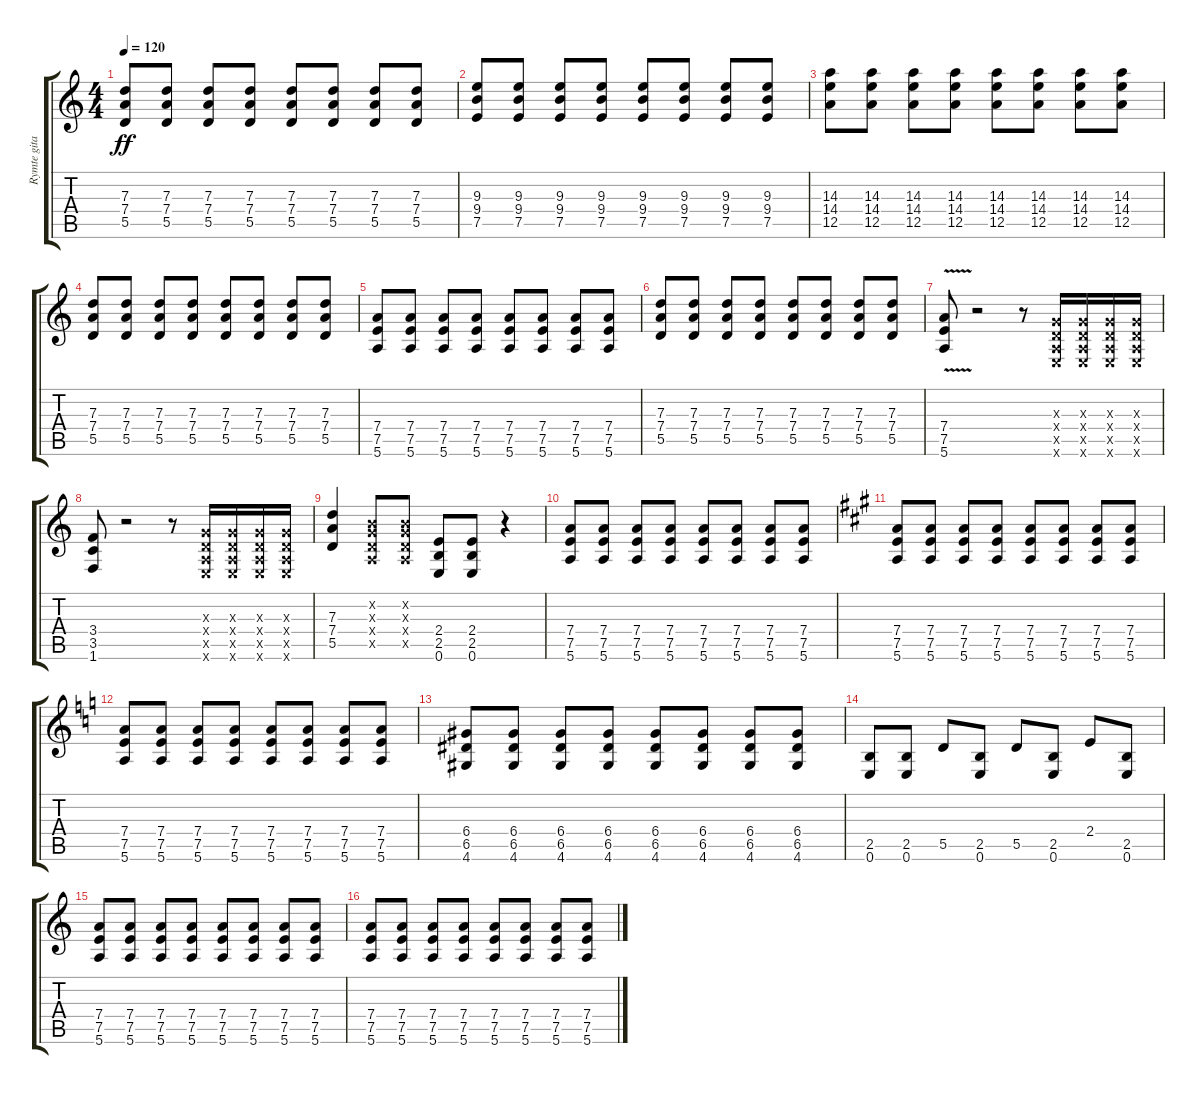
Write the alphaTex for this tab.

\track ("Rymte gitar" "Rymte gita") {instrument distortionguitar}
\staff {score tabs}
\tuning (E4 B3 G3 D3 A2 E2) {hide}
\ts (4 4)
\tempo 120
\clef g2
\ks c
(7.3 7.4 5.5).8{dy ff} (7.3 7.4 5.5).8 (7.3 7.4 5.5).8 (7.3 7.4 5.5).8 (7.3 7.4 5.5).8 (7.3 7.4 5.5).8 (7.3 7.4 5.5).8 (7.3 7.4 5.5).8 |
(9.3 9.4 7.5).8 (9.3 9.4 7.5).8 (9.3 9.4 7.5).8 (9.3 9.4 7.5).8 (9.3 9.4 7.5).8 (9.3 9.4 7.5).8 (9.3 9.4 7.5).8 (9.3 9.4 7.5).8 |
(14.3 14.4 12.5).8 (14.3 14.4 12.5).8 (14.3 14.4 12.5).8 (14.3 14.4 12.5).8 (14.3 14.4 12.5).8 (14.3 14.4 12.5).8 (14.3 14.4 12.5).8 (14.3 14.4 12.5).8 |
(7.3 7.4 5.5).8 (7.3 7.4 5.5).8 (7.3 7.4 5.5).8 (7.3 7.4 5.5).8 (7.3 7.4 5.5).8 (7.3 7.4 5.5).8 (7.3 7.4 5.5).8 (7.3 7.4 5.5).8 |
(7.4 7.5 5.6).8 (7.4 7.5 5.6).8 (7.4 7.5 5.6).8 (7.4 7.5 5.6).8 (7.4 7.5 5.6).8 (7.4 7.5 5.6).8 (7.4 7.5 5.6).8 (7.4 7.5 5.6).8 |
(7.3 7.4 5.5).8 (7.3 7.4 5.5).8 (7.3 7.4 5.5).8 (7.3 7.4 5.5).8 (7.3 7.4 5.5).8 (7.3 7.4 5.5).8 (7.3 7.4 5.5).8 (7.3 7.4 5.5).8 |
(7.4{v} 7.5 5.6).8 r.2 r.8 (0.3{x} 0.4{x} 0.5{x} 0.6{x}).16 (0.3{x} 0.4{x} 0.5{x} 0.6{x}).16 (0.3{x} 0.4{x} 0.5{x} 0.6{x}).16 (0.3{x} 0.4{x} 0.5{x} 0.6{x}).16 |
(3.4 3.5 1.6).8 r.2 r.8 (0.3{x} 0.4{x} 0.5{x} 0.6{x}).16 (0.3{x} 0.4{x} 0.5{x} 0.6{x}).16 (0.3{x} 0.4{x} 0.5{x} 0.6{x}).16 (0.3{x} 0.4{x} 0.5{x} 0.6{x}).16 |
(7.3 7.4 5.5).4 (0.2{x} 0.3{x} 0.4{x} 0.5{x}).8 (0.2{x} 0.3{x} 0.4{x} 0.5{x}).8 (2.4 2.5 0.6).8 (2.4 2.5 0.6).8 r.4 |
(7.4 7.5 5.6).8 (7.4 7.5 5.6).8 (7.4 7.5 5.6).8 (7.4 7.5 5.6).8 (7.4 7.5 5.6).8 (7.4 7.5 5.6).8 (7.4 7.5 5.6).8 (7.4 7.5 5.6).8 |
\ks a
(7.4 7.5 5.6).8 (7.4 7.5 5.6).8 (7.4 7.5 5.6).8 (7.4 7.5 5.6).8 (7.4 7.5 5.6).8 (7.4 7.5 5.6).8 (7.4 7.5 5.6).8 (7.4 7.5 5.6).8 |
\ks c
(7.4 7.5 5.6).8 (7.4 7.5 5.6).8 (7.4 7.5 5.6).8 (7.4 7.5 5.6).8 (7.4 7.5 5.6).8 (7.4 7.5 5.6).8 (7.4 7.5 5.6).8 (7.4 7.5 5.6).8 |
(6.4 6.5 4.6).8 (6.4 6.5 4.6).8 (6.4 6.5 4.6).8 (6.4 6.5 4.6).8 (6.4 6.5 4.6).8 (6.4 6.5 4.6).8 (6.4 6.5 4.6).8 (6.4 6.5 4.6).8 |
(2.5 0.6).8 (2.5 0.6).8 5.5.8 (2.5 0.6).8 5.5.8 (2.5 0.6).8 2.4.8 (2.5 0.6).8 |
(7.4 7.5 5.6).8 (7.4 7.5 5.6).8 (7.4 7.5 5.6).8 (7.4 7.5 5.6).8 (7.4 7.5 5.6).8 (7.4 7.5 5.6).8 (7.4 7.5 5.6).8 (7.4 7.5 5.6).8 |
(7.4 7.5 5.6).8 (7.4 7.5 5.6).8 (7.4 7.5 5.6).8 (7.4 7.5 5.6).8 (7.4 7.5 5.6).8 (7.4 7.5 5.6).8 (7.4 7.5 5.6).8 (7.4 7.5 5.6).8
